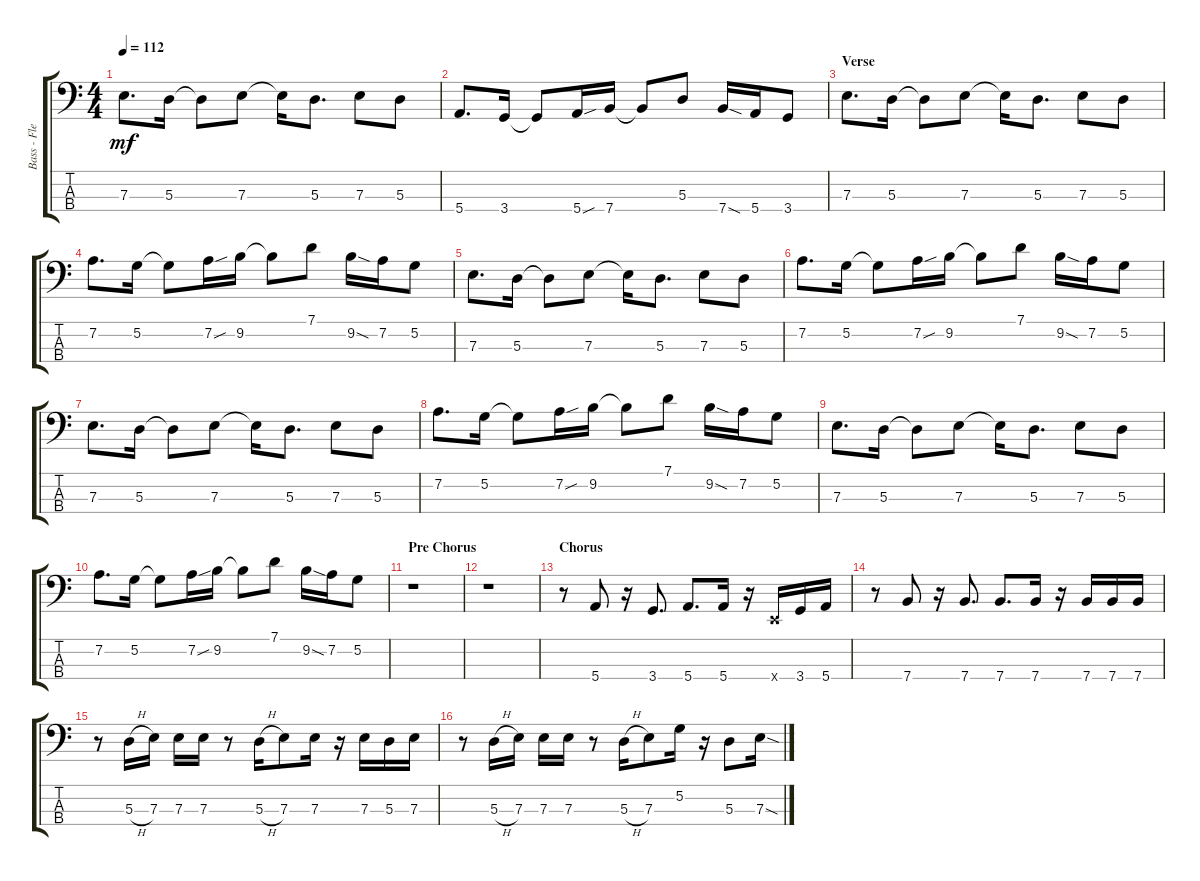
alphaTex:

\track ("Bass - Flea" "Bass - Fle") {instrument electricbassfinger}
\staff {score tabs}
\tuning (G2 D2 A1 E1) {hide}
\ts (4 4)
\tempo 112
\clef f4
\ks c
7.3.8{d dy mf} 5.3.16 5.3{t}.8 7.3.8 7.3{t}.16 5.3.8{d} 7.3.8 5.3.8 |
5.4.8{d} 3.4.16 3.4{t}.8 5.4{sou}.16 7.4.16 7.4{t}.8 5.3.8 7.4{sod}.16 5.4.16 3.4.8 |
\section ("" "Verse")
7.3.8{d} 5.3.16 5.3{t}.8 7.3.8 7.3{t}.16 5.3.8{d} 7.3.8 5.3.8 |
7.2.8{d} 5.2.16 5.2{t}.8 7.2{sou}.16 9.2.16 9.2{t}.8 7.1.8 9.2{sod}.16 7.2.16 5.2.8 |
7.3.8{d} 5.3.16 5.3{t}.8 7.3.8 7.3{t}.16 5.3.8{d} 7.3.8 5.3.8 |
7.2.8{d} 5.2.16 5.2{t}.8 7.2{sou}.16 9.2.16 9.2{t}.8 7.1.8 9.2{sod}.16 7.2.16 5.2.8 |
7.3.8{d} 5.3.16 5.3{t}.8 7.3.8 7.3{t}.16 5.3.8{d} 7.3.8 5.3.8 |
7.2.8{d} 5.2.16 5.2{t}.8 7.2{sou}.16 9.2.16 9.2{t}.8 7.1.8 9.2{sod}.16 7.2.16 5.2.8 |
7.3.8{d} 5.3.16 5.3{t}.8 7.3.8 7.3{t}.16 5.3.8{d} 7.3.8 5.3.8 |
7.2.8{d} 5.2.16 5.2{t}.8 7.2{sou}.16 9.2.16 9.2{t}.8 7.1.8 9.2{sod}.16 7.2.16 5.2.8 |
\section ("" "Pre Chorus")
r.1 |
r.1 |
\section ("" "Chorus")
r.8 5.4.8 r.16 3.4.8{d} 5.4.8{d} 5.4.16 r.16 0.4{x}.16 3.4.16 5.4.16 |
r.8 7.4.8 r.16 7.4.8{d} 7.4.8{d} 7.4.16 r.16 7.4.16 7.4.16 7.4.16 |
r.8 5.3{h}.16 7.3.16 7.3.16 7.3.16 r.8 5.3{h}.16 7.3.8 7.3.16 r.16 7.3.16 5.3.16 7.3.16 |
r.8 5.3{h}.16 7.3.16 7.3.16 7.3.16 r.8 5.3{h}.16 7.3.8 5.2.16 r.16 5.3.8 7.3{sod}.16
